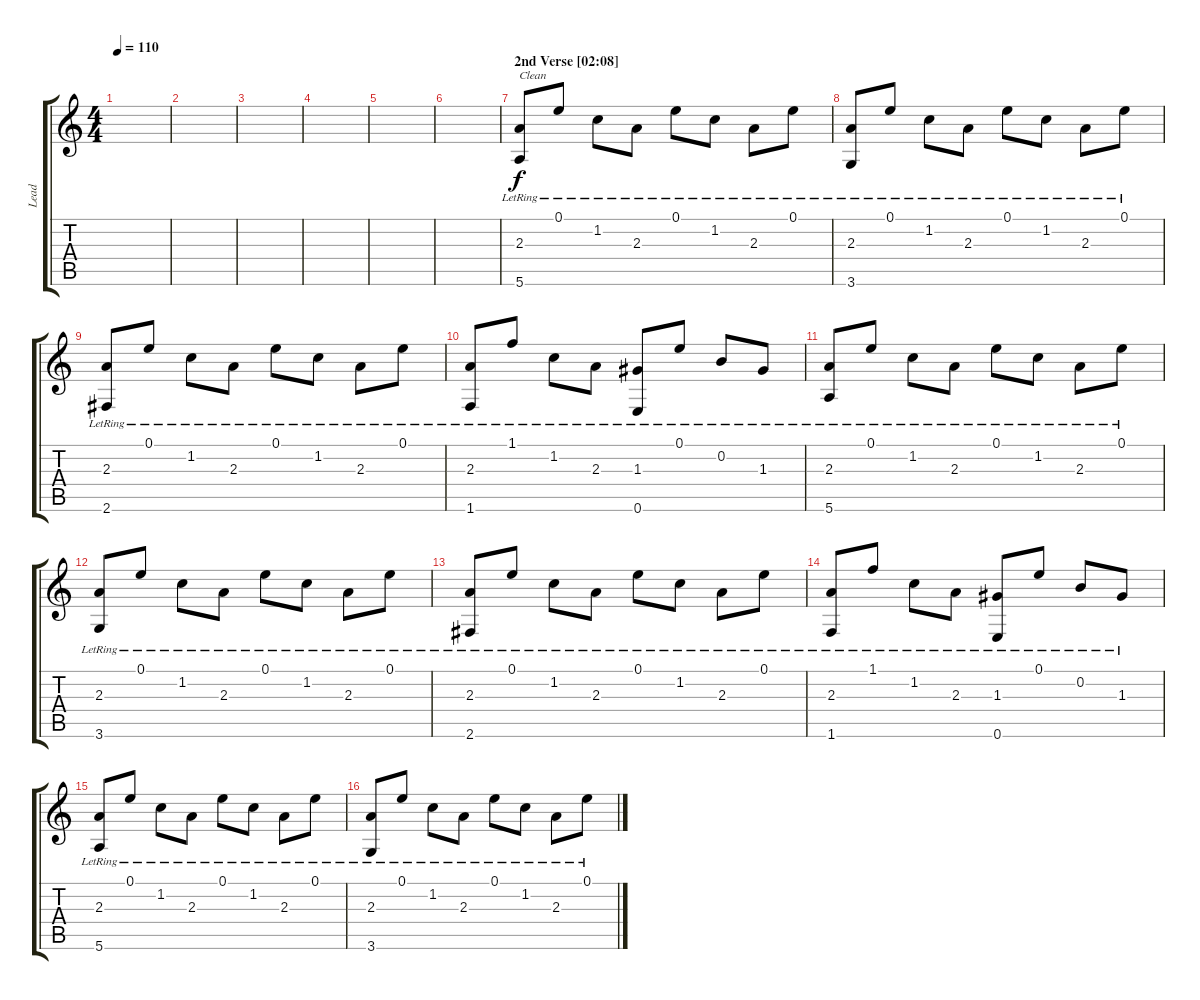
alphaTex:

\track ("Lead" "Lead") {instrument overdrivenguitar}
\staff {score tabs}
\tuning (E4 B3 G3 D3 A2 E2) {hide}
\ts (4 4)
\tempo 110
\clef g2
\ks c
|
|
|
|
|
|
\section ("" "2nd Verse [02:08]")
(2.3{lr} 5.6{lr}).8{txt "Clean" instrument acousticguitarsteel} 0.1{lr}.8 1.2{lr}.8 2.3{lr}.8 0.1{lr}.8 1.2{lr}.8 2.3{lr}.8 0.1{lr}.8 |
(2.3{lr} 3.6{lr}).8 0.1{lr}.8 1.2{lr}.8 2.3{lr}.8 0.1{lr}.8 1.2{lr}.8 2.3{lr}.8 0.1{lr}.8 |
(2.3{lr} 2.6{lr}).8 0.1{lr}.8 1.2{lr}.8 2.3{lr}.8 0.1{lr}.8 1.2{lr}.8 2.3{lr}.8 0.1{lr}.8 |
(2.3{lr} 1.6{lr}).8 1.1{lr}.8 1.2{lr}.8 2.3{lr}.8 (1.3{lr} 0.6{lr}).8 0.1{lr}.8 0.2{lr}.8 1.3{lr}.8 |
(2.3{lr} 5.6{lr}).8 0.1{lr}.8 1.2{lr}.8 2.3{lr}.8 0.1{lr}.8 1.2{lr}.8 2.3{lr}.8 0.1{lr}.8 |
(2.3{lr} 3.6{lr}).8 0.1{lr}.8 1.2{lr}.8 2.3{lr}.8 0.1{lr}.8 1.2{lr}.8 2.3{lr}.8 0.1{lr}.8 |
(2.3{lr} 2.6{lr}).8 0.1{lr}.8 1.2{lr}.8 2.3{lr}.8 0.1{lr}.8 1.2{lr}.8 2.3{lr}.8 0.1{lr}.8 |
(2.3{lr} 1.6{lr}).8 1.1{lr}.8 1.2{lr}.8 2.3{lr}.8 (1.3{lr} 0.6{lr}).8 0.1{lr}.8 0.2{lr}.8 1.3{lr}.8 |
\section ("" "")
(2.3{lr} 5.6{lr}).8 0.1{lr}.8 1.2{lr}.8 2.3{lr}.8 0.1{lr}.8 1.2{lr}.8 2.3{lr}.8 0.1{lr}.8 |
(2.3{lr} 3.6{lr}).8 0.1{lr}.8 1.2{lr}.8 2.3{lr}.8 0.1{lr}.8 1.2{lr}.8 2.3{lr}.8 0.1{lr}.8
